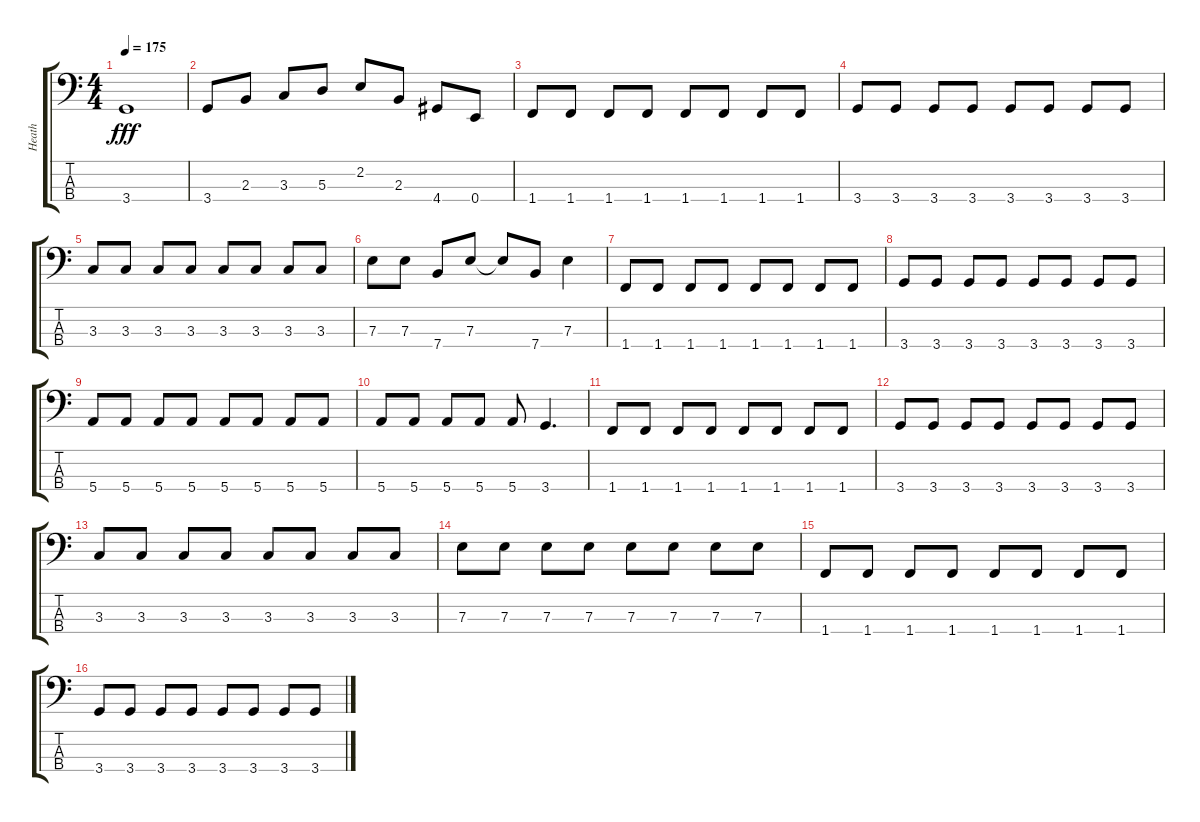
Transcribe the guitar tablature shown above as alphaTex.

\track ("Heath" "Heath") {instrument electricbasspick}
\staff {score tabs}
\tuning (G2 D2 A1 E1) {hide}
\ts (4 4)
\tempo 175
\clef f4
\ks c
3.4.1{dy fff} |
3.4.8 2.3.8 3.3.8 5.3.8 2.2.8 2.3.8 4.4.8 0.4.8 |
1.4.8 1.4.8 1.4.8 1.4.8 1.4.8 1.4.8 1.4.8 1.4.8 |
3.4.8 3.4.8 3.4.8 3.4.8 3.4.8 3.4.8 3.4.8 3.4.8 |
3.3.8 3.3.8 3.3.8 3.3.8 3.3.8 3.3.8 3.3.8 3.3.8 |
7.3.8 7.3.8 7.4.8 7.3.8 7.3{t}.8 7.4.8 7.3.4 |
1.4.8 1.4.8 1.4.8 1.4.8 1.4.8 1.4.8 1.4.8 1.4.8 |
3.4.8 3.4.8 3.4.8 3.4.8 3.4.8 3.4.8 3.4.8 3.4.8 |
5.4.8 5.4.8 5.4.8 5.4.8 5.4.8 5.4.8 5.4.8 5.4.8 |
5.4.8 5.4.8 5.4.8 5.4.8 5.4.8 3.4.4{d} |
1.4.8 1.4.8 1.4.8 1.4.8 1.4.8 1.4.8 1.4.8 1.4.8 |
3.4.8 3.4.8 3.4.8 3.4.8 3.4.8 3.4.8 3.4.8 3.4.8 |
3.3.8 3.3.8 3.3.8 3.3.8 3.3.8 3.3.8 3.3.8 3.3.8 |
7.3.8 7.3.8 7.3.8 7.3.8 7.3.8 7.3.8 7.3.8 7.3.8 |
1.4.8 1.4.8 1.4.8 1.4.8 1.4.8 1.4.8 1.4.8 1.4.8 |
3.4.8 3.4.8 3.4.8 3.4.8 3.4.8 3.4.8 3.4.8 3.4.8
